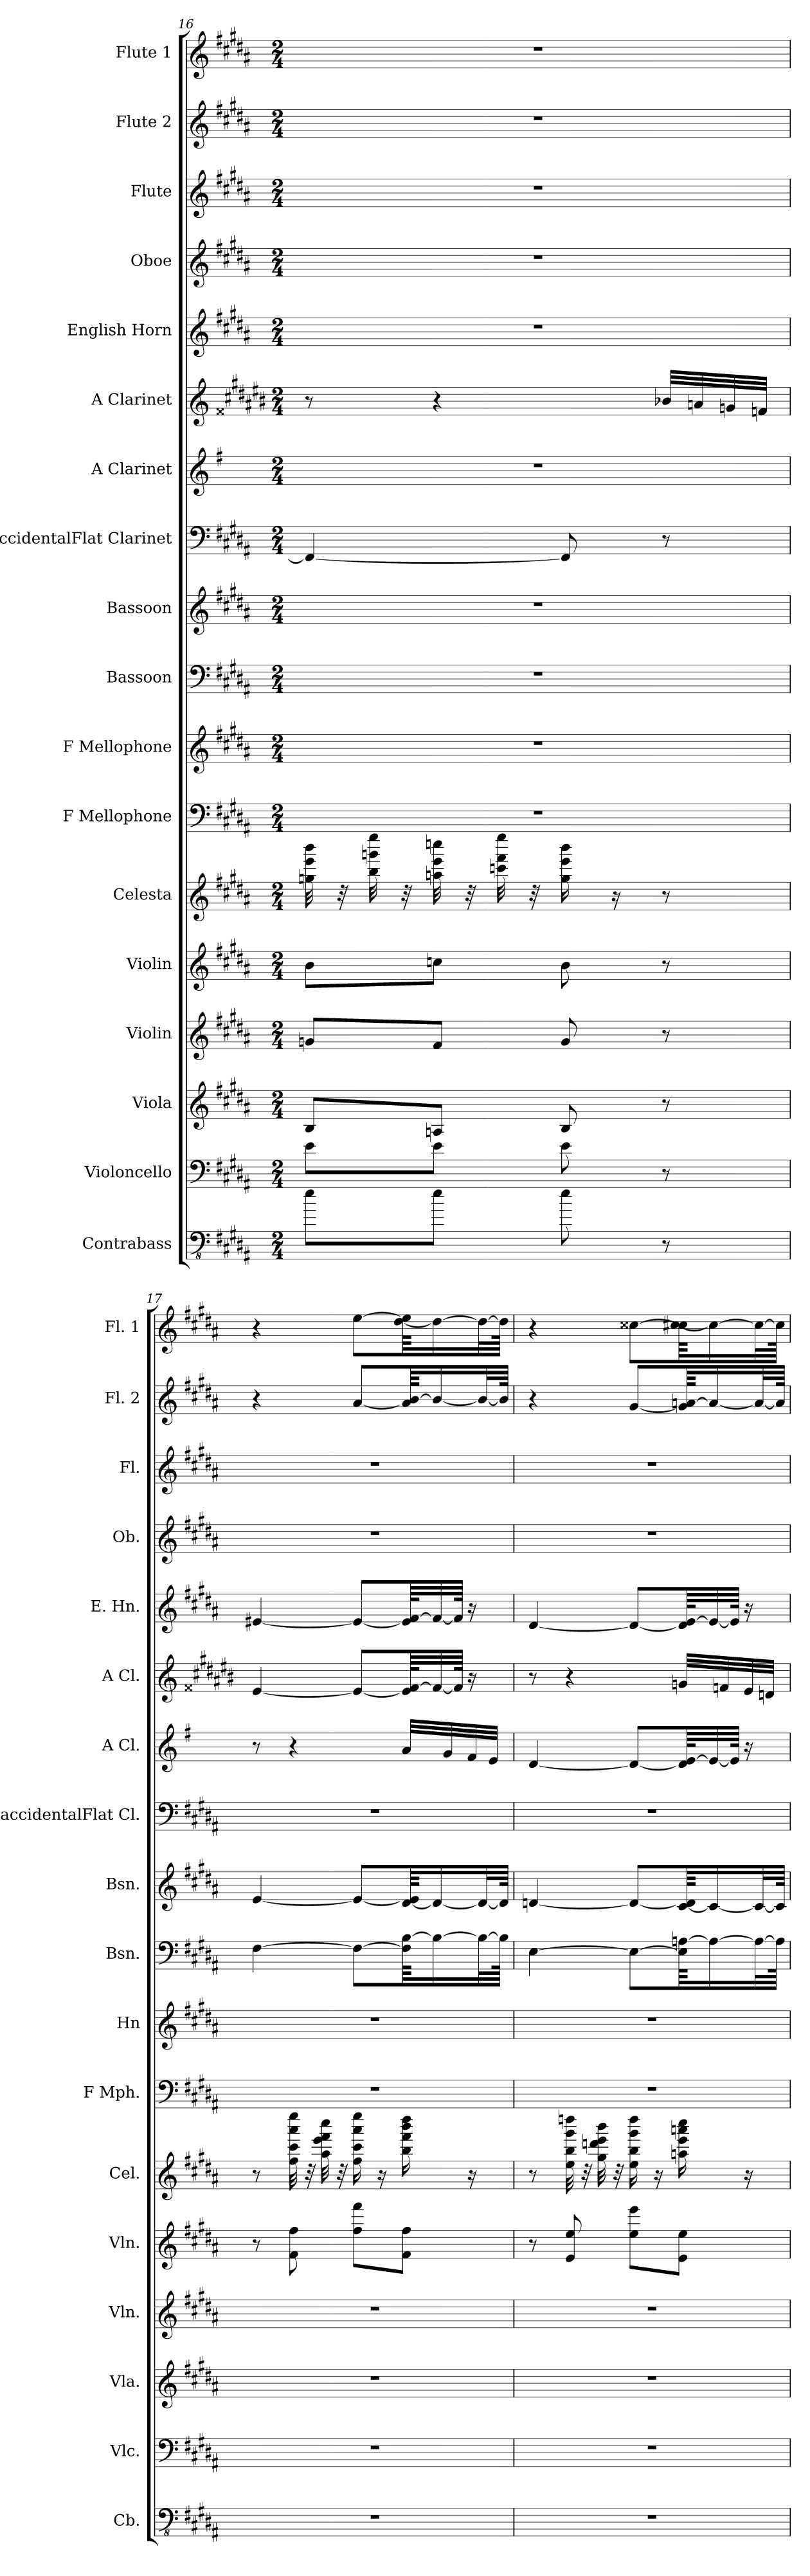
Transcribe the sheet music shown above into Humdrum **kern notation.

**kern	**kern	**kern	**kern	**kern	**kern	**kern	**kern	**kern	**kern	**kern	**kern	**kern	**kern	**kern	**kern	**kern	**kern
*part18	*part17	*part16	*part15	*part14	*part13	*part12	*part11	*part10	*part9	*part8	*part7	*part6	*part5	*part4	*part3	*part2	*part1
*staff18	*staff17	*staff16	*staff15	*staff14	*staff13	*staff12	*staff11	*staff10	*staff9	*staff8	*staff7	*staff6	*staff5	*staff4	*staff3	*staff2	*staff1
*I"Contrabass	*I"Violoncello	*I"Viola	*I"Violin	*I"Violin	*I"Celesta	*I"F Mellophone	*I"F Mellophone	*I"Bassoon	*I"Bassoon	*I"BaccidentalFlat Clarinet	*I"A Clarinet	*I"A Clarinet	*I"English Horn	*I"Oboe	*I"Flute	*I"Flute 2	*I"Flute 1
*I'Cb.	*I'Vlc.	*I'Vla.	*I'Vln.	*I'Vln.	*I'Cel.	*I'F Mph.	*I'Hn	*I'Bsn.	*I'Bsn.	*I'BaccidentalFlat Cl.	*I'A Cl.	*I'A Cl.	*I'E. Hn.	*I'Ob.	*I'Fl.	*I'Fl. 2	*I'Fl. 1
*clefFv4	*clefF4	*clefG2	*clefG2	*clefG2	*clefG2	*clefF4	*clefG2	*clefF4	*clefG2	*clefF4	*clefG2	*clefG2	*clefG2	*clefG2	*clefG2	*clefG2	*clefG2
*ITrd7c12	*	*	*	*	*	*ITrd4c7	*ITrd4c7	*	*	*ITrd1c2	*ITrd2c3	*ITrd2c3	*ITrd4c7	*	*	*	*
*k[f#c#g#d#a#]	*k[f#c#g#d#a#]	*k[f#c#g#d#a#]	*k[f#c#g#d#a#]	*k[f#c#g#d#a#]	*k[f#c#g#d#a#]	*k[f#c#g#d#]	*k[f#c#g#d#]	*k[f#c#g#d#a#]	*k[f#c#g#d#a#]	*k[f#c#g#]	*k[f#c#g#d#]	*k[f##c#g#d#a#e#b#]	*k[f#c#g#d#]	*k[f#c#g#d#a#]	*k[f#c#g#d#a#]	*k[f#c#g#d#a#]	*k[f#c#g#d#a#]
*M2/4	*M2/4	*M2/4	*M2/4	*M2/4	*M2/4	*M2/4	*M2/4	*M2/4	*M2/4	*M2/4	*M2/4	*M2/4	*M2/4	*M2/4	*M2/4	*M2/4	*M2/4
=16	=16	=16	=16	=16	=16	=16	=16	=16	=16	=16	=16	=16	=16	=16	=16	=16	=16
8E\L	8e\L	8B/L	8gn/L	8b\L	32ggn\ 32eee\ 32bbb\	2r	2r	2r	2r	4EE/_	2r	8r	2r	2r	2r	2r	2r
.	.	.	.	.	32r	.	.	.	.	.	.	.	.	.	.	.	.
.	.	.	.	.	32bb\ 32gggn\ 32eeee\	.	.	.	.	.	.	.	.	.	.	.	.
.	.	.	.	.	32r	.	.	.	.	.	.	.	.	.	.	.	.
8E\J	8e\J	8An/J	8f#/J	8ccn\J	32aan\ 32eee\ 32ccccn\	.	.	.	.	.	.	4r	.	.	.	.	.
.	.	.	.	.	32r	.	.	.	.	.	.	.	.	.	.	.	.
.	.	.	.	.	32cccn\ 32fff#\ 32eeee\	.	.	.	.	.	.	.	.	.	.	.	.
.	.	.	.	.	32r	.	.	.	.	.	.	.	.	.	.	.	.
8E\	8e\	8B/	8g/	8b\	16gg\ 16eee\ 16bbb\	.	.	.	.	8EE/]	.	.	.	.	.	.	.
.	.	.	.	.	16r	.	.	.	.	.	.	.	.	.	.	.	.
8r	8r	8r	8r	8r	8r	.	.	.	.	8r	.	32gn/LLL	.	.	.	.	.
.	.	.	.	.	.	.	.	.	.	.	.	32f#X/	.	.	.	.	.
.	.	.	.	.	.	.	.	.	.	.	.	32en/	.	.	.	.	.
.	.	.	.	.	.	.	.	.	.	.	.	32dn/JJJ	.	.	.	.	.
!!LO:PB:g=z
=17	=17	=17	=17	=17	=17	=17	=17	=17	=17	=17	=17	=17	=17	=17	=17	=17	=17
2r	2r	2r	2r	8r	8r	2r	2r	[4F#\	[4e/	2r	8r	[4c#/	[4A#X/	2r	2r	4r	4r
.	.	.	.	8f#\ 8ff#\	32ff#\ 32ccc#\ 32aaa#\ 32eeee\	.	.	.	.	.	4r	.	.	.	.	.	.
.	.	.	.	.	32r	.	.	.	.	.	.	.	.	.	.	.	.
.	.	.	.	.	32aa#\ 32eee\ 32fff#\ 32cccc#\	.	.	.	.	.	.	.	.	.	.	.	.
.	.	.	.	.	32r	.	.	.	.	.	.	.	.	.	.	.	.
.	.	.	.	8ff#\ 8fff#\L	16ff#\ 16ccc#\ 16aaa#\ 16eeee\	.	.	8F#\L_	8e/L_	.	.	8c#/L_	8A#/L_	.	.	[8a#/L	[8ee\L
.	.	.	.	.	16r	.	.	.	.	.	.	.	.	.	.	.	.
.	.	.	.	8f#\ 8ff#\J	16bb\ 16fff#\ 16bbb\ 16dddd#\	.	.	64F#\] [64B\KKL	[64d#/ 64e/]KKL	.	32f#/LLL	64c#/] [64d#/KLL	64A#/] [64B/KLL	.	.	64a#/] [64b/KKL	[64dd#\ 64ee\]KKL
.	.	.	.	.	.	.	.	16B\_	16d#/_	.	.	32d#/_	32B/_	.	.	16b/_	16dd#\_
.	.	.	.	.	.	.	.	.	.	.	32e/	.	.	.	.	.	.
.	.	.	.	.	.	.	.	.	.	.	.	64d#/JJJk]	64B/JJJk]	.	.	.	.
.	.	.	.	.	16r	.	.	.	.	.	32d#/	16r	16r	.	.	.	.
.	.	.	.	.	.	.	.	32B\L_	32d#/L_	.	.	.	.	.	.	32b/L_	32dd#\L_
.	.	.	.	.	.	.	.	.	.	.	32c#/JJJ	.	.	.	.	.	.
.	.	.	.	.	.	.	.	64B\JJJk]	64d#/JJJk]	.	.	.	.	.	.	64b/JJJk]	64dd#\JJJk]
=18	=18	=18	=18	=18	=18	=18	=18	=18	=18	=18	=18	=18	=18	=18	=18	=18	=18
2r	2r	2r	2r	8r	8r	2r	2r	[4E\	[4dn/	2r	[4B/	8r	[4G#/	2r	2r	4r	4r
.	.	.	.	8e/ 8ee/	32ee\ 32bb\ 32ggg#\ 32ddddn\	.	.	.	.	.	.	4r	.	.	.	.	.
.	.	.	.	.	32r	.	.	.	.	.	.	.	.	.	.	.	.
.	.	.	.	.	32gg#\ 32dddn\ 32eee\ 32bbb\	.	.	.	.	.	.	.	.	.	.	.	.
.	.	.	.	.	32r	.	.	.	.	.	.	.	.	.	.	.	.
.	.	.	.	8ee\ 8eee\L	16ee\ 16bb\ 16ggg#\ 16dddd\	.	.	8E\L_	8d/L_	.	8B/L_	.	8G#/L_	.	.	[8g#/L	[8cc##X\L
.	.	.	.	.	16r	.	.	.	.	.	.	.	.	.	.	.	.
.	.	.	.	8e\ 8ee\J	16aan\ 16eee\ 16aaan\ 16cccc#\	.	.	64E\] [64An\KKL	[64c#/ 64d/]KKL	.	64B/] [64c#/KLL	32en/LLL	64G#/] [64A/KLL	.	.	64g#/] [64an/KKL	[64cc#X\ 64cc##\]KKL
.	.	.	.	.	.	.	.	16A\_	16c#/_	.	32c#/_	.	32A/_	.	.	16a/_	16cc#\_
.	.	.	.	.	.	.	.	.	.	.	.	32dn/	.	.	.	.	.
.	.	.	.	.	.	.	.	.	.	.	64c#/JJJk]	.	64A/JJJk]	.	.	.	.
.	.	.	.	.	16r	.	.	.	.	.	16r	32c#/	16r	.	.	.	.
.	.	.	.	.	.	.	.	32A\L_	32c#/L_	.	.	.	.	.	.	32a/L_	32cc#\L_
.	.	.	.	.	.	.	.	.	.	.	.	32Bn/JJJ	.	.	.	.	.
.	.	.	.	.	.	.	.	64A\JJJk]	64c#/JJJk]	.	.	.	.	.	.	64a/JJJk]	64cc#\JJJk]
=	=	=	=	=	=	=	=	=	=	=	=	=	=	=	=	=	=
*-	*-	*-	*-	*-	*-	*-	*-	*-	*-	*-	*-	*-	*-	*-	*-	*-	*-
